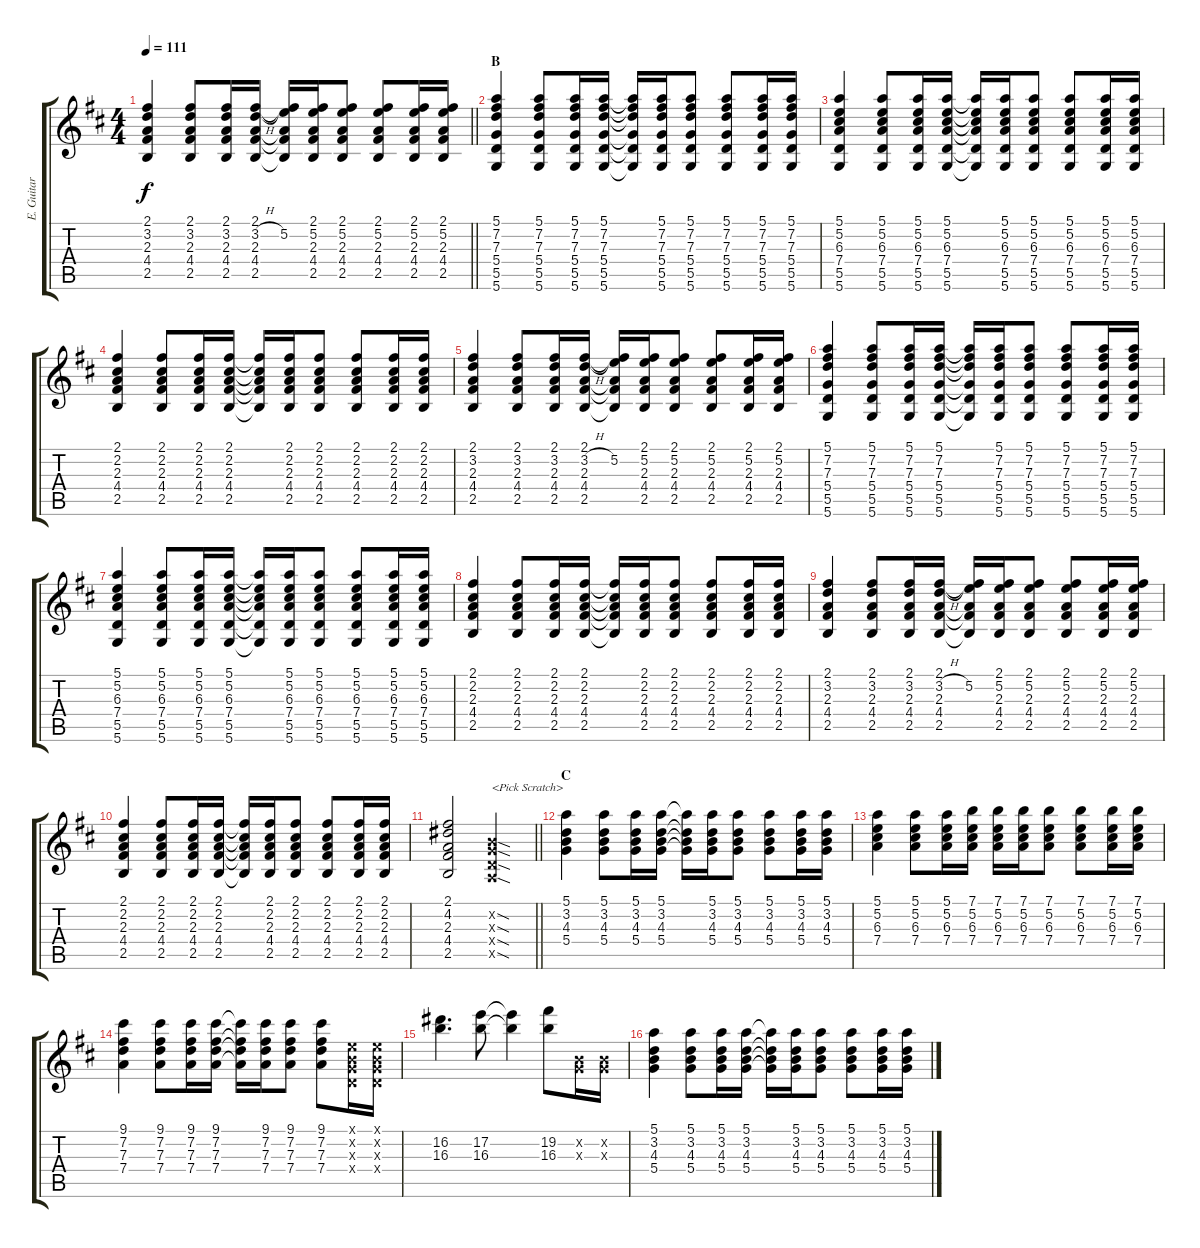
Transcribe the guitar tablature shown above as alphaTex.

\track ("E. Guitar I" "E. Guitar ") {instrument overdrivenguitar}
\staff {score tabs}
\tuning (E4 B3 G3 D3 A2 D2) {hide}
\ts (4 4)
\tempo 111
\clef g2
\barLineRight lightlight
\ks d
(2.1 3.2 2.3 4.4 2.5).4{dy f} (2.1 3.2 2.3 4.4 2.5).8 (2.1 3.2 2.3 4.4 2.5).16 (2.1 3.2{h} 2.3 4.4 2.5).16 (2.1{t} 5.2 2.3{t} 4.4{t} 2.5{t}).16 (2.1 5.2 2.3 4.4 2.5).16 (2.1 5.2 2.3 4.4 2.5).8 (2.1 5.2 2.3 4.4 2.5).8 (2.1 5.2 2.3 4.4 2.5).16 (2.1 5.2 2.3 4.4 2.5).16 |
\section ("" "B")
(5.1 7.2 7.3 5.4 5.5 5.6).4 (5.1 7.2 7.3 5.4 5.5 5.6).8 (5.1 7.2 7.3 5.4 5.5 5.6).16 (5.1 7.2 7.3 5.4 5.5 5.6).16 (5.1{t} 7.2{t} 7.3{t} 5.4{t} 5.5{t} 5.6{t}).16 (5.1 7.2 7.3 5.4 5.5 5.6).16 (5.1 7.2 7.3 5.4 5.5 5.6).8 (5.1 7.2 7.3 5.4 5.5 5.6).8 (5.1 7.2 7.3 5.4 5.5 5.6).16 (5.1 7.2 7.3 5.4 5.5 5.6).16 |
(5.1 5.2 6.3 7.4 5.5 5.6).4 (5.1 5.2 6.3 7.4 5.5 5.6).8 (5.1 5.2 6.3 7.4 5.5 5.6).16 (5.1 5.2 6.3 7.4 5.5 5.6).16 (5.1{t} 5.2{t} 6.3{t} 7.4{t} 5.5{t} 5.6{t}).16 (5.1 5.2 6.3 7.4 5.5 5.6).16 (5.1 5.2 6.3 7.4 5.5 5.6).8 (5.1 5.2 6.3 7.4 5.5 5.6).8 (5.1 5.2 6.3 7.4 5.5 5.6).16 (5.1 5.2 6.3 7.4 5.5 5.6).16 |
(2.1 2.2 2.3 4.4 2.5).4 (2.1 2.2 2.3 4.4 2.5).8 (2.1 2.2 2.3 4.4 2.5).16 (2.1 2.2 2.3 4.4 2.5).16 (2.1{t} 2.2{t} 2.3{t} 4.4{t} 2.5{t}).16 (2.1 2.2 2.3 4.4 2.5).16 (2.1 2.2 2.3 4.4 2.5).8 (2.1 2.2 2.3 4.4 2.5).8 (2.1 2.2 2.3 4.4 2.5).16 (2.1 2.2 2.3 4.4 2.5).16 |
(2.1 3.2 2.3 4.4 2.5).4 (2.1 3.2 2.3 4.4 2.5).8 (2.1 3.2 2.3 4.4 2.5).16 (2.1 3.2{h} 2.3 4.4 2.5).16 (2.1{t} 5.2 2.3{t} 4.4{t} 2.5{t}).16 (2.1 5.2 2.3 4.4 2.5).16 (2.1 5.2 2.3 4.4 2.5).8 (2.1 5.2 2.3 4.4 2.5).8 (2.1 5.2 2.3 4.4 2.5).16 (2.1 5.2 2.3 4.4 2.5).16 |
(5.1 7.2 7.3 5.4 5.5 5.6).4 (5.1 7.2 7.3 5.4 5.5 5.6).8 (5.1 7.2 7.3 5.4 5.5 5.6).16 (5.1 7.2 7.3 5.4 5.5 5.6).16 (5.1{t} 7.2{t} 7.3{t} 5.4{t} 5.5{t} 5.6{t}).16 (5.1 7.2 7.3 5.4 5.5 5.6).16 (5.1 7.2 7.3 5.4 5.5 5.6).8 (5.1 7.2 7.3 5.4 5.5 5.6).8 (5.1 7.2 7.3 5.4 5.5 5.6).16 (5.1 7.2 7.3 5.4 5.5 5.6).16 |
(5.1 5.2 6.3 7.4 5.5 5.6).4 (5.1 5.2 6.3 7.4 5.5 5.6).8 (5.1 5.2 6.3 7.4 5.5 5.6).16 (5.1 5.2 6.3 7.4 5.5 5.6).16 (5.1{t} 5.2{t} 6.3{t} 7.4{t} 5.5{t} 5.6{t}).16 (5.1 5.2 6.3 7.4 5.5 5.6).16 (5.1 5.2 6.3 7.4 5.5 5.6).8 (5.1 5.2 6.3 7.4 5.5 5.6).8 (5.1 5.2 6.3 7.4 5.5 5.6).16 (5.1 5.2 6.3 7.4 5.5 5.6).16 |
(2.1 2.2 2.3 4.4 2.5).4 (2.1 2.2 2.3 4.4 2.5).8 (2.1 2.2 2.3 4.4 2.5).16 (2.1 2.2 2.3 4.4 2.5).16 (2.1{t} 2.2{t} 2.3{t} 4.4{t} 2.5{t}).16 (2.1 2.2 2.3 4.4 2.5).16 (2.1 2.2 2.3 4.4 2.5).8 (2.1 2.2 2.3 4.4 2.5).8 (2.1 2.2 2.3 4.4 2.5).16 (2.1 2.2 2.3 4.4 2.5).16 |
(2.1 3.2 2.3 4.4 2.5).4 (2.1 3.2 2.3 4.4 2.5).8 (2.1 3.2 2.3 4.4 2.5).16 (2.1 3.2{h} 2.3 4.4 2.5).16 (2.1{t} 5.2 2.3{t} 4.4{t} 2.5{t}).16 (2.1 5.2 2.3 4.4 2.5).16 (2.1 5.2 2.3 4.4 2.5).8 (2.1 5.2 2.3 4.4 2.5).8 (2.1 5.2 2.3 4.4 2.5).16 (2.1 5.2 2.3 4.4 2.5).16 |
(2.1 2.2 2.3 4.4 2.5).4 (2.1 2.2 2.3 4.4 2.5).8 (2.1 2.2 2.3 4.4 2.5).16 (2.1 2.2 2.3 4.4 2.5).16 (2.1{t} 2.2{t} 2.3{t} 4.4{t} 2.5{t}).16 (2.1 2.2 2.3 4.4 2.5).16 (2.1 2.2 2.3 4.4 2.5).8 (2.1 2.2 2.3 4.4 2.5).8 (2.1 2.2 2.3 4.4 2.5).16 (2.1 2.2 2.3 4.4 2.5).16 |
\barLineRight lightlight
(2.1 4.2 2.3 4.4 2.5).2 (0.2{sod x} 0.3{sod x} 0.4{sod x} 0.5{sod x}).2{txt "<Pick Scratch>"} |
\section ("" "C")
(5.1 3.2 4.3 5.4).4 (5.1 3.2 4.3 5.4).8 (5.1 3.2 4.3 5.4).16 (5.1 3.2 4.3 5.4).16 (5.1{t} 3.2{t} 4.3{t} 5.4{t}).16 (5.1 3.2 4.3 5.4).16 (5.1 3.2 4.3 5.4).8 (5.1 3.2 4.3 5.4).8 (5.1 3.2 4.3 5.4).16 (5.1 3.2 4.3 5.4).16 |
(5.1 5.2 6.3 7.4).4 (5.1 5.2 6.3 7.4).8 (5.1 5.2 6.3 7.4).16 (7.1 5.2 6.3 7.4).16 (7.1 5.2 6.3 7.4).16 (7.1 5.2 6.3 7.4).16 (7.1 5.2 6.3 7.4).8 (7.1 5.2 6.3 7.4).8 (7.1 5.2 6.3 7.4).16 (7.1 5.2 6.3 7.4).16 |
(9.1 7.2 7.3 7.4).4 (9.1 7.2 7.3 7.4).8 (9.1 7.2 7.3 7.4).16 (9.1 7.2 7.3 7.4).16 (9.1{t} 7.2{t} 7.3{t} 7.4{t}).16 (9.1 7.2 7.3 7.4).16 (9.1 7.2 7.3 7.4).8 (9.1 7.2 7.3 7.4).8 (0.1{x} 0.2{x} 0.3{x} 0.4{x}).16 (0.1{x} 0.2{x} 0.3{x} 0.4{x}).16 |
(16.2 16.3).4{d} (17.2 16.3).8 (17.2{t} 16.3{t}).4 (19.2 16.3).8 (0.2{x} 0.3{x}).16 (0.2{x} 0.3{x}).16 |
(5.1 3.2 4.3 5.4).4 (5.1 3.2 4.3 5.4).8 (5.1 3.2 4.3 5.4).16 (5.1 3.2 4.3 5.4).16 (5.1{t} 3.2{t} 4.3{t} 5.4{t}).16 (5.1 3.2 4.3 5.4).16 (5.1 3.2 4.3 5.4).8 (5.1 3.2 4.3 5.4).8 (5.1 3.2 4.3 5.4).16 (5.1 3.2 4.3 5.4).16
